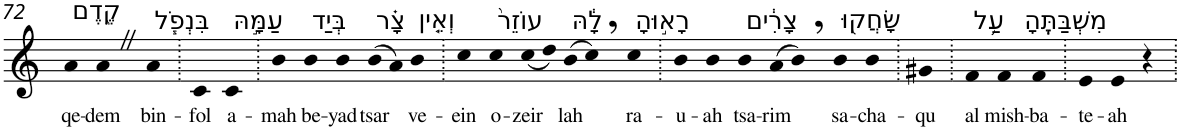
**kern	**text
*part1	*part1
*staff1	*staff1
*I"Piano	*
*I'Pno	*
!!LO:PB:g=z
*clefG2	*
*k[]	*
=72	=72
!LO:TX:a:t=קֶ֑דֶם	!
!	!LO:LY:b
4a	qe-
!	!LO:LY:b
4aZ	-dem
!LO:TX:a:t=בִּנְפֹ֧ל	!
!	!LO:LY:b
4a	bin-
=73.	=73.
!	!LO:LY:b
4c	-fol
!LO:TX:a:t=עַמָּ֣הּ	!
!	!LO:LY:b
4c	a-
=74.	=74.
!	!LO:LY:b
4b	-mah
!LO:TX:a:t=בְּיַד	!
!	!LO:LY:b
4b	be-
!	!LO:LY:b
4b	-yad
!LO:TX:a:t=צָ֗ר	!
!	!LO:LY:b
(>8b	tsar
8a)	.
!LO:TX:a:t=וְאֵ֤ין	!
!	!LO:LY:b
4b	ve-
=75.	=75.
!	!LO:LY:b
4cc	-ein
!LO:TX:a:t=עוֹזֵר֙	!
!	!LO:LY:b
4cc	o-
!	!LO:LY:b
(<8cc	-zeir
8dd)	.
!LO:TX:a:t=לָ֔הּ	!
!	!LO:LY:b
(>8b	lah
8cc,)	.
!LO:TX:a:t=רָא֣וּהָ	!
!	!LO:LY:b
4cc	ra-
=76.	=76.
!	!LO:LY:b
4b	-u-
!	!LO:LY:b
4b	-ah
!LO:TX:a:t=צָרִ֔ים	!
!	!LO:LY:b
4b	tsa-
!	!LO:LY:b
(>8a	-rim
8b,)	.
!LO:TX:a:t=שָׂחֲק֖וּ	!
!	!LO:LY:b
4b	sa-
!	!LO:LY:b
4b	-cha-
=77.	=77.
!	!LO:LY:b
4g#X	-qu
=78.	=78.
!LO:TX:a:t=עַ֥ל	!
!	!LO:LY:b
4f	al
!LO:TX:a:t=מִשְׁבַּתֶּֽהָ	!
!	!LO:LY:b
4f	mish-
!	!LO:LY:b
4f	-ba-
=79.	=79.
!	!LO:LY:b
4e	-te-
!	!LO:LY:b
4e	-ah
4r	.
=.	=.
*-	*-
